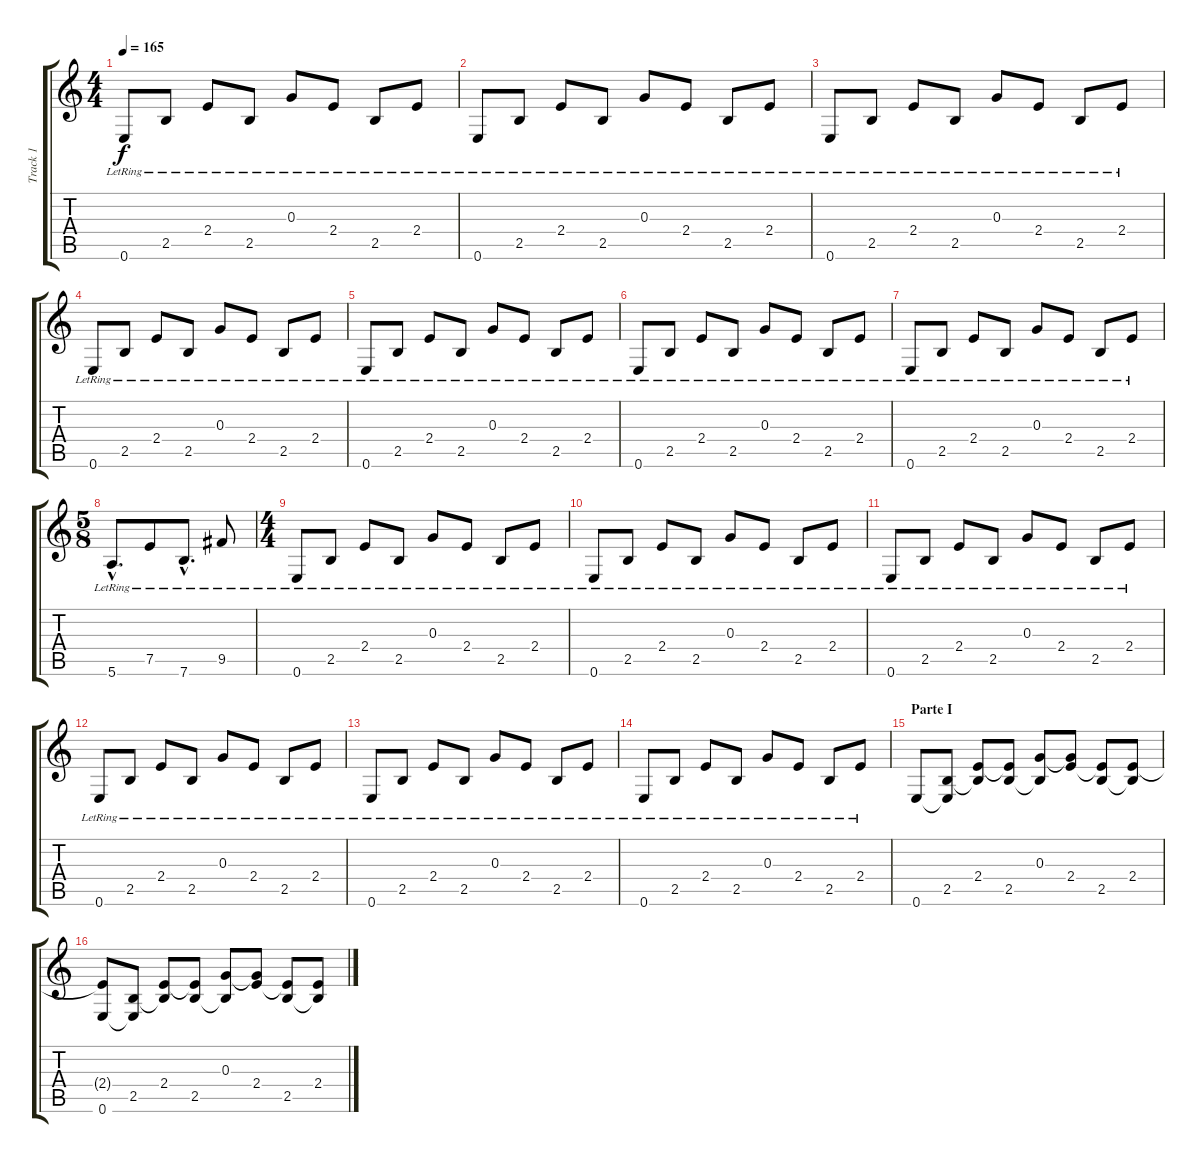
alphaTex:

\track ("Track 1" "Track 1") {instrument distortionguitar}
\staff {score tabs}
\tuning (E4 B3 G3 D3 A2 E2) {hide}
\ts (4 4)
\tempo 165
\clef g2
\ks c
0.6{lr}.8{dy f} 2.5{lr}.8 2.4{lr}.8 2.5{lr}.8 0.3{lr}.8 2.4{lr}.8 2.5{lr}.8 2.4{lr}.8 |
0.6{lr}.8 2.5{lr}.8 2.4{lr}.8 2.5{lr}.8 0.3{lr}.8 2.4{lr}.8 2.5{lr}.8 2.4{lr}.8 |
0.6{lr}.8 2.5{lr}.8 2.4{lr}.8 2.5{lr}.8 0.3{lr}.8 2.4{lr}.8 2.5{lr}.8 2.4{lr}.8 |
0.6{lr}.8 2.5{lr}.8 2.4{lr}.8 2.5{lr}.8 0.3{lr}.8 2.4{lr}.8 2.5{lr}.8 2.4{lr}.8 |
0.6{lr}.8 2.5{lr}.8 2.4{lr}.8 2.5{lr}.8 0.3{lr}.8 2.4{lr}.8 2.5{lr}.8 2.4{lr}.8 |
0.6{lr}.8 2.5{lr}.8 2.4{lr}.8 2.5{lr}.8 0.3{lr}.8 2.4{lr}.8 2.5{lr}.8 2.4{lr}.8 |
0.6{lr}.8 2.5{lr}.8 2.4{lr}.8 2.5{lr}.8 0.3{lr}.8 2.4{lr}.8 2.5{lr}.8 2.4{lr}.8 |
\ts (5 8)
5.6{hac lr}.8{d} 7.5{lr}.8 7.6{hac lr}.8{d} 9.5{lr}.8 |
\ts (4 4)
0.6{lr}.8 2.5{lr}.8 2.4{lr}.8 2.5{lr}.8 0.3{lr}.8 2.4{lr}.8 2.5{lr}.8 2.4{lr}.8 |
0.6{lr}.8 2.5{lr}.8 2.4{lr}.8 2.5{lr}.8 0.3{lr}.8 2.4{lr}.8 2.5{lr}.8 2.4{lr}.8 |
0.6{lr}.8 2.5{lr}.8 2.4{lr}.8 2.5{lr}.8 0.3{lr}.8 2.4{lr}.8 2.5{lr}.8 2.4{lr}.8 |
0.6{lr}.8 2.5{lr}.8 2.4{lr}.8 2.5{lr}.8 0.3{lr}.8 2.4{lr}.8 2.5{lr}.8 2.4{lr}.8 |
0.6{lr}.8 2.5{lr}.8 2.4{lr}.8 2.5{lr}.8 0.3{lr}.8 2.4{lr}.8 2.5{lr}.8 2.4{lr}.8 |
0.6{lr}.8 2.5{lr}.8 2.4{lr}.8 2.5{lr}.8 0.3{lr}.8 2.4{lr}.8 2.5{lr}.8 2.4{lr}.8 |
\section ("" "Parte I")
0.6.8{instrument distortionguitar} (2.5 0.6{t}).8 (2.4 2.5{t}).8 (2.4{t} 2.5).8 (0.3 2.5{t}).8 (0.3{t} 2.4).8 (2.4{t} 2.5).8 (2.4 2.5{t}).8 |
(2.4{t} 0.6).8 (2.5 0.6{t}).8 (2.4 2.5{t}).8 (2.4{t} 2.5).8 (0.3 2.5{t}).8 (0.3{t} 2.4).8 (2.4{t} 2.5).8 (2.4 2.5{t}).8
